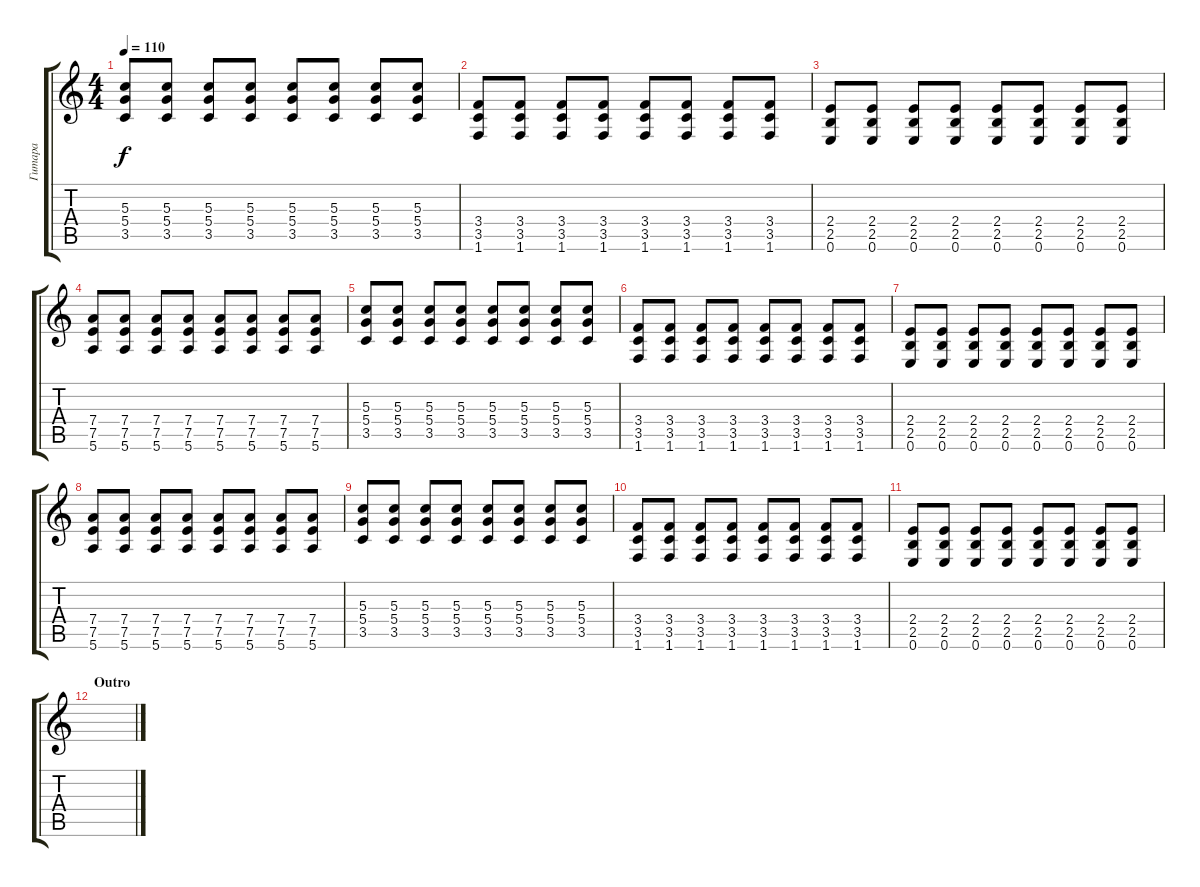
\track ("Гитара" "Гитара") {instrument distortionguitar}
\staff {score tabs}
\tuning (E4 B3 G3 D3 A2 E2) {hide}
\ts (4 4)
\tempo 110
\clef g2
\ks c
(5.3 5.4 3.5).8{dy f} (5.3 5.4 3.5).8 (5.3 5.4 3.5).8 (5.3 5.4 3.5).8 (5.3 5.4 3.5).8 (5.3 5.4 3.5).8 (5.3 5.4 3.5).8 (5.3 5.4 3.5).8 |
(3.4 3.5 1.6).8 (3.4 3.5 1.6).8 (3.4 3.5 1.6).8 (3.4 3.5 1.6).8 (3.4 3.5 1.6).8 (3.4 3.5 1.6).8 (3.4 3.5 1.6).8 (3.4 3.5 1.6).8 |
(2.4 2.5 0.6).8 (2.4 2.5 0.6).8 (2.4 2.5 0.6).8 (2.4 2.5 0.6).8 (2.4 2.5 0.6).8 (2.4 2.5 0.6).8 (2.4 2.5 0.6).8 (2.4 2.5 0.6).8 |
(7.4 7.5 5.6).8 (7.4 7.5 5.6).8 (7.4 7.5 5.6).8 (7.4 7.5 5.6).8 (7.4 7.5 5.6).8 (7.4 7.5 5.6).8 (7.4 7.5 5.6).8 (7.4 7.5 5.6).8 |
(5.3 5.4 3.5).8 (5.3 5.4 3.5).8 (5.3 5.4 3.5).8 (5.3 5.4 3.5).8 (5.3 5.4 3.5).8 (5.3 5.4 3.5).8 (5.3 5.4 3.5).8 (5.3 5.4 3.5).8 |
(3.4 3.5 1.6).8 (3.4 3.5 1.6).8 (3.4 3.5 1.6).8 (3.4 3.5 1.6).8 (3.4 3.5 1.6).8 (3.4 3.5 1.6).8 (3.4 3.5 1.6).8 (3.4 3.5 1.6).8 |
(2.4 2.5 0.6).8 (2.4 2.5 0.6).8 (2.4 2.5 0.6).8 (2.4 2.5 0.6).8 (2.4 2.5 0.6).8 (2.4 2.5 0.6).8 (2.4 2.5 0.6).8 (2.4 2.5 0.6).8 |
(7.4 7.5 5.6).8 (7.4 7.5 5.6).8 (7.4 7.5 5.6).8 (7.4 7.5 5.6).8 (7.4 7.5 5.6).8 (7.4 7.5 5.6).8 (7.4 7.5 5.6).8 (7.4 7.5 5.6).8 |
(5.3 5.4 3.5).8 (5.3 5.4 3.5).8 (5.3 5.4 3.5).8 (5.3 5.4 3.5).8 (5.3 5.4 3.5).8 (5.3 5.4 3.5).8 (5.3 5.4 3.5).8 (5.3 5.4 3.5).8 |
(3.4 3.5 1.6).8 (3.4 3.5 1.6).8 (3.4 3.5 1.6).8 (3.4 3.5 1.6).8 (3.4 3.5 1.6).8 (3.4 3.5 1.6).8 (3.4 3.5 1.6).8 (3.4 3.5 1.6).8 |
(2.4 2.5 0.6).8 (2.4 2.5 0.6).8 (2.4 2.5 0.6).8 (2.4 2.5 0.6).8 (2.4 2.5 0.6).8 (2.4 2.5 0.6).8 (2.4 2.5 0.6).8 (2.4 2.5 0.6).8 |
\section ("" "Outro")
